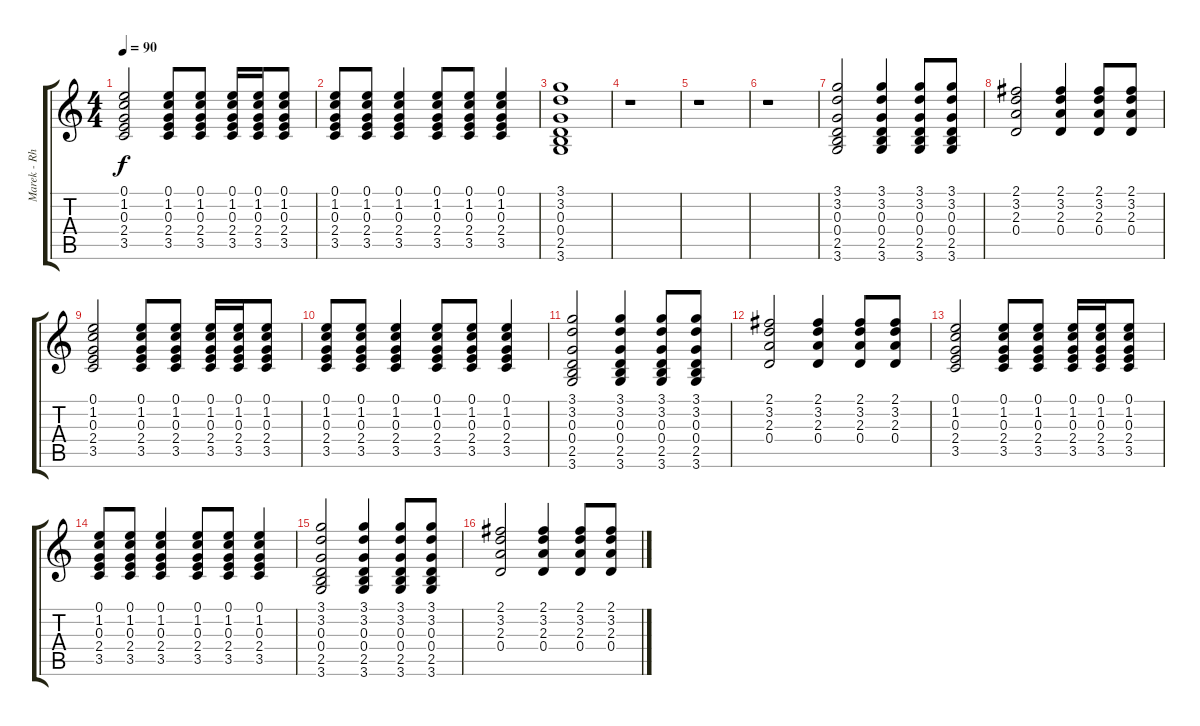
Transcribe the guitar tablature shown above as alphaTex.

\track ("Marek - Rhythm Guitar 1" "Marek - Rh") {instrument acousticguitarsteel}
\staff {score tabs}
\tuning (E4 B3 G3 D3 A2 E2) {hide}
\ts (4 4)
\tempo 90
\clef g2
\ks c
(0.1 1.2 0.3 2.4 3.5).2{dy f} (0.1 1.2 0.3 2.4 3.5).8 (0.1 1.2 0.3 2.4 3.5).8 (0.1 1.2 0.3 2.4 3.5).16 (0.1 1.2 0.3 2.4 3.5).16 (0.1 1.2 0.3 2.4 3.5).8 |
(0.1 1.2 0.3 2.4 3.5).8 (0.1 1.2 0.3 2.4 3.5).8 (0.1 1.2 0.3 2.4 3.5).4 (0.1 1.2 0.3 2.4 3.5).8 (0.1 1.2 0.3 2.4 3.5).8 (0.1 1.2 0.3 2.4 3.5).4 |
(3.1 3.2 0.3 0.4 2.5 3.6).1 |
r.1 |
r.1 |
r.1 |
(3.1 3.2 0.3 0.4 2.5 3.6).2 (3.1 3.2 0.3 0.4 2.5 3.6).4 (3.1 3.2 0.3 0.4 2.5 3.6).8 (3.1 3.2 0.3 0.4 2.5 3.6).8 |
(2.1 3.2 2.3 0.4).2 (2.1 3.2 2.3 0.4).4 (2.1 3.2 2.3 0.4).8 (2.1 3.2 2.3 0.4).8 |
(0.1 1.2 0.3 2.4 3.5).2 (0.1 1.2 0.3 2.4 3.5).8 (0.1 1.2 0.3 2.4 3.5).8 (0.1 1.2 0.3 2.4 3.5).16 (0.1 1.2 0.3 2.4 3.5).16 (0.1 1.2 0.3 2.4 3.5).8 |
(0.1 1.2 0.3 2.4 3.5).8 (0.1 1.2 0.3 2.4 3.5).8 (0.1 1.2 0.3 2.4 3.5).4 (0.1 1.2 0.3 2.4 3.5).8 (0.1 1.2 0.3 2.4 3.5).8 (0.1 1.2 0.3 2.4 3.5).4 |
(3.1 3.2 0.3 0.4 2.5 3.6).2 (3.1 3.2 0.3 0.4 2.5 3.6).4 (3.1 3.2 0.3 0.4 2.5 3.6).8 (3.1 3.2 0.3 0.4 2.5 3.6).8 |
(2.1 3.2 2.3 0.4).2 (2.1 3.2 2.3 0.4).4 (2.1 3.2 2.3 0.4).8 (2.1 3.2 2.3 0.4).8 |
(0.1 1.2 0.3 2.4 3.5).2 (0.1 1.2 0.3 2.4 3.5).8 (0.1 1.2 0.3 2.4 3.5).8 (0.1 1.2 0.3 2.4 3.5).16 (0.1 1.2 0.3 2.4 3.5).16 (0.1 1.2 0.3 2.4 3.5).8 |
(0.1 1.2 0.3 2.4 3.5).8 (0.1 1.2 0.3 2.4 3.5).8 (0.1 1.2 0.3 2.4 3.5).4 (0.1 1.2 0.3 2.4 3.5).8 (0.1 1.2 0.3 2.4 3.5).8 (0.1 1.2 0.3 2.4 3.5).4 |
(3.1 3.2 0.3 0.4 2.5 3.6).2 (3.1 3.2 0.3 0.4 2.5 3.6).4 (3.1 3.2 0.3 0.4 2.5 3.6).8 (3.1 3.2 0.3 0.4 2.5 3.6).8 |
(2.1 3.2 2.3 0.4).2 (2.1 3.2 2.3 0.4).4 (2.1 3.2 2.3 0.4).8 (2.1 3.2 2.3 0.4).8
